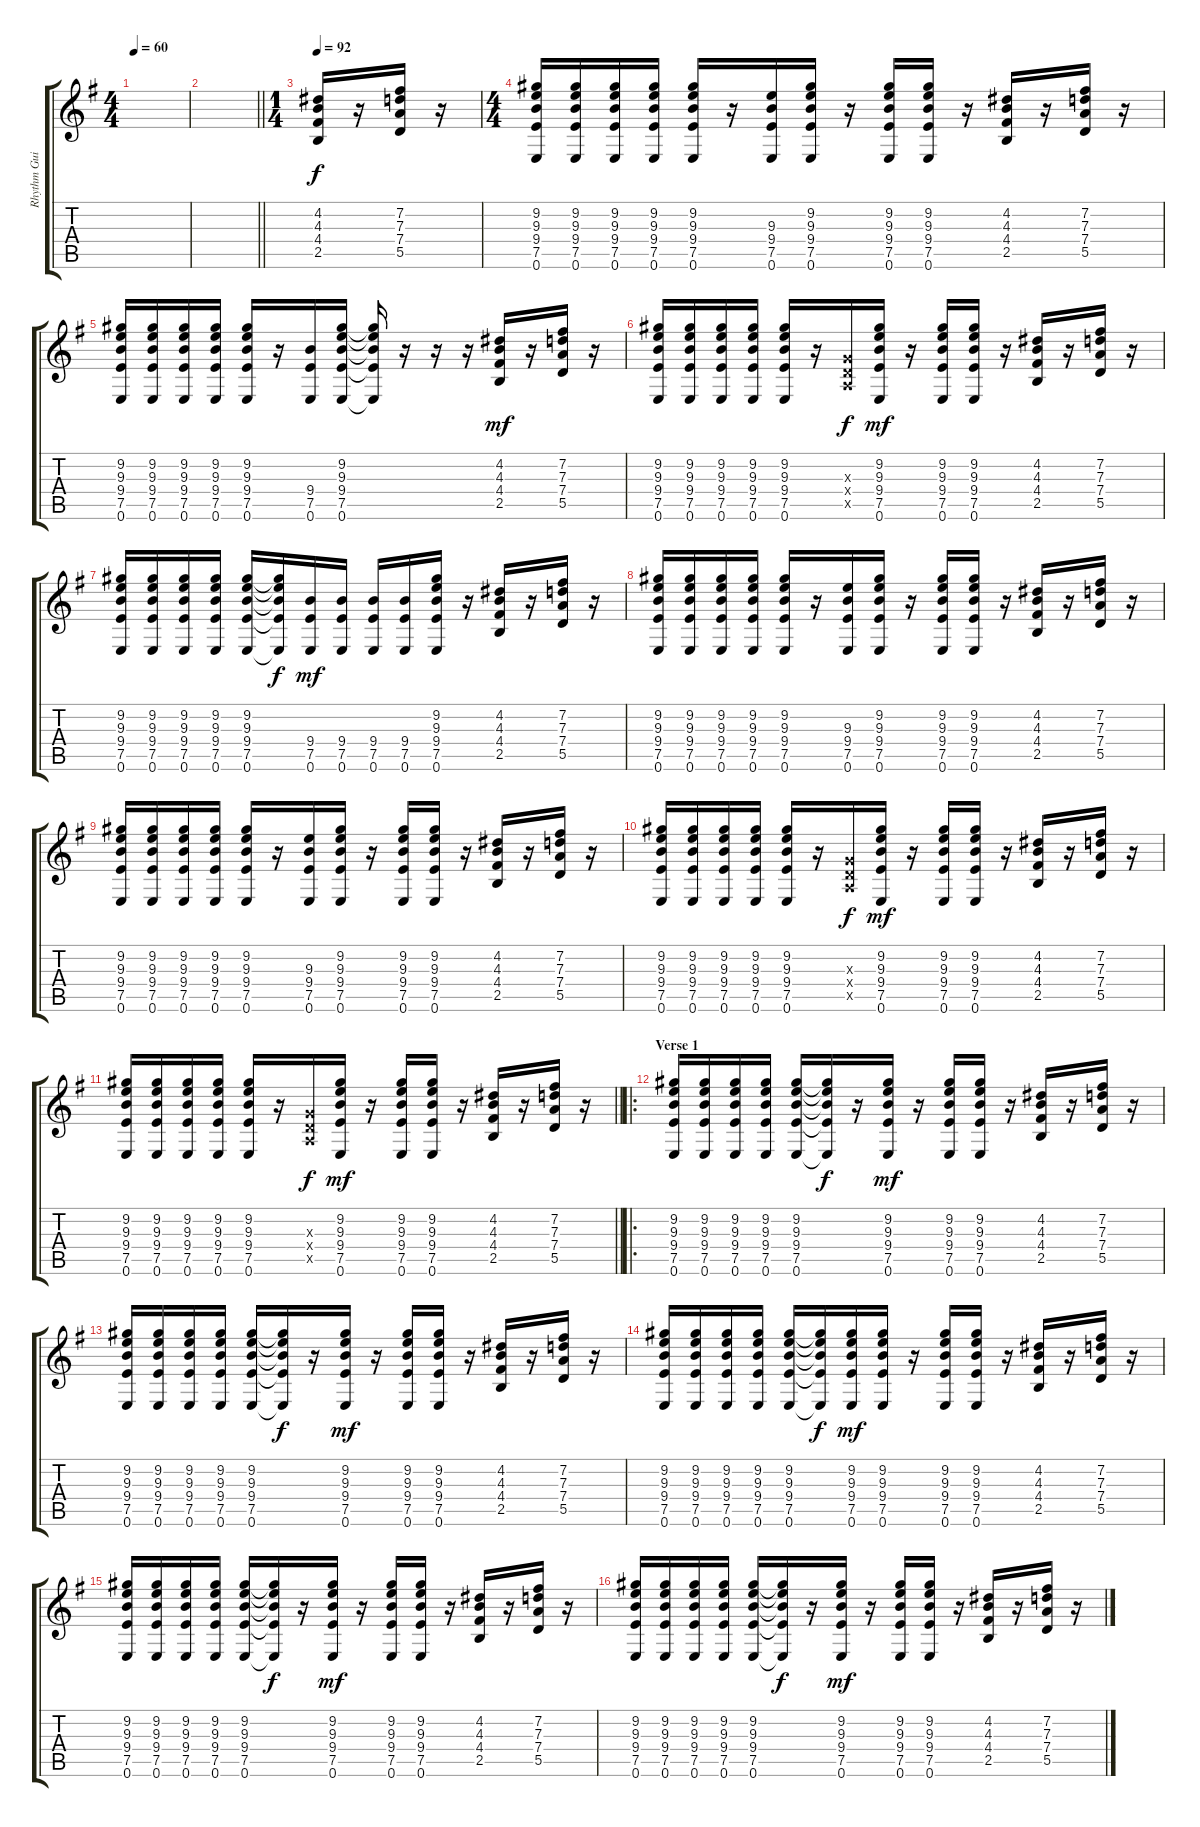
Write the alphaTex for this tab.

\track ("Rhythm Guitar 2" "Rhythm Gui") {instrument overdrivenguitar}
\staff {score tabs}
\tuning (E4 B3 G3 D3 A2 E2) {hide}
\ts (4 4)
\tempo 60
\clef g2
\ks g
|
\barLineRight lightlight
|
\ts (1 4)
\tempo 92
(4.2 4.3 4.4 2.5).16 r.16 (7.2 7.3 7.4 5.5).16 r.16 |
\ts (4 4)
(9.2 9.3 9.4 7.5 0.6).16 (9.2 9.3 9.4 7.5 0.6).16 (9.2 9.3 9.4 7.5 0.6).16 (9.2 9.3 9.4 7.5 0.6).16 (9.2 9.3 9.4 7.5 0.6).16 r.16 (9.3 9.4 7.5 0.6).16 (9.2 9.3 9.4 7.5 0.6).16 r.16 (9.2 9.3 9.4 7.5 0.6).16 (9.2 9.3 9.4 7.5 0.6).16 r.16 (4.2 4.3 4.4 2.5).16 r.16 (7.2 7.3 7.4 5.5).16 r.16 |
(9.2 9.3 9.4 7.5 0.6).16 (9.2 9.3 9.4 7.5 0.6).16 (9.2 9.3 9.4 7.5 0.6).16 (9.2 9.3 9.4 7.5 0.6).16 (9.2 9.3 9.4 7.5 0.6).16 r.16 (9.4 7.5 0.6).16 (9.2 9.3 9.4 7.5 0.6).16 (9.2{t} 9.3{t} 9.4{t} 7.5{t} 0.6{t}).16{dy f} r.16 r.16 r.16 (4.2 4.3 4.4 2.5).16{dy mf} r.16 (7.2 7.3 7.4 5.5).16 r.16 |
(9.2 9.3 9.4 7.5 0.6).16 (9.2 9.3 9.4 7.5 0.6).16 (9.2 9.3 9.4 7.5 0.6).16 (9.2 9.3 9.4 7.5 0.6).16 (9.2 9.3 9.4 7.5 0.6).16 r.16 (0.3{x} 0.4{x} 0.5{x}).16{dy f} (9.2 9.3 9.4 7.5 0.6).16{dy mf} r.16 (9.2 9.3 9.4 7.5 0.6).16 (9.2 9.3 9.4 7.5 0.6).16 r.16 (4.2 4.3 4.4 2.5).16 r.16 (7.2 7.3 7.4 5.5).16 r.16 |
(9.2 9.3 9.4 7.5 0.6).16 (9.2 9.3 9.4 7.5 0.6).16 (9.2 9.3 9.4 7.5 0.6).16 (9.2 9.3 9.4 7.5 0.6).16 (9.2 9.3 9.4 7.5 0.6).16 (9.2{t} 9.3{t} 9.4{t} 7.5{t} 0.6{t}).16{dy f} (9.4 7.5 0.6).16{dy mf} (9.4 7.5 0.6).16 (9.4 7.5 0.6).16 (9.4 7.5 0.6).16 (9.2 9.3 9.4 7.5 0.6).16 r.16 (4.2 4.3 4.4 2.5).16 r.16 (7.2 7.3 7.4 5.5).16 r.16 |
(9.2 9.3 9.4 7.5 0.6).16 (9.2 9.3 9.4 7.5 0.6).16 (9.2 9.3 9.4 7.5 0.6).16 (9.2 9.3 9.4 7.5 0.6).16 (9.2 9.3 9.4 7.5 0.6).16 r.16 (9.3 9.4 7.5 0.6).16 (9.2 9.3 9.4 7.5 0.6).16 r.16 (9.2 9.3 9.4 7.5 0.6).16 (9.2 9.3 9.4 7.5 0.6).16 r.16 (4.2 4.3 4.4 2.5).16 r.16 (7.2 7.3 7.4 5.5).16 r.16 |
(9.2 9.3 9.4 7.5 0.6).16 (9.2 9.3 9.4 7.5 0.6).16 (9.2 9.3 9.4 7.5 0.6).16 (9.2 9.3 9.4 7.5 0.6).16 (9.2 9.3 9.4 7.5 0.6).16 r.16 (9.3 9.4 7.5 0.6).16 (9.2 9.3 9.4 7.5 0.6).16 r.16 (9.2 9.3 9.4 7.5 0.6).16 (9.2 9.3 9.4 7.5 0.6).16 r.16 (4.2 4.3 4.4 2.5).16 r.16 (7.2 7.3 7.4 5.5).16 r.16 |
(9.2 9.3 9.4 7.5 0.6).16 (9.2 9.3 9.4 7.5 0.6).16 (9.2 9.3 9.4 7.5 0.6).16 (9.2 9.3 9.4 7.5 0.6).16 (9.2 9.3 9.4 7.5 0.6).16 r.16 (0.3{x} 0.4{x} 0.5{x}).16{dy f} (9.2 9.3 9.4 7.5 0.6).16{dy mf} r.16 (9.2 9.3 9.4 7.5 0.6).16 (9.2 9.3 9.4 7.5 0.6).16 r.16 (4.2 4.3 4.4 2.5).16 r.16 (7.2 7.3 7.4 5.5).16 r.16 |
\barLineRight lightlight
(9.2 9.3 9.4 7.5 0.6).16 (9.2 9.3 9.4 7.5 0.6).16 (9.2 9.3 9.4 7.5 0.6).16 (9.2 9.3 9.4 7.5 0.6).16 (9.2 9.3 9.4 7.5 0.6).16 r.16 (0.3{x} 0.4{x} 0.5{x}).16{dy f} (9.2 9.3 9.4 7.5 0.6).16{dy mf} r.16 (9.2 9.3 9.4 7.5 0.6).16 (9.2 9.3 9.4 7.5 0.6).16 r.16 (4.2 4.3 4.4 2.5).16 r.16 (7.2 7.3 7.4 5.5).16 r.16 |
\ro
\section ("" "Verse 1")
(9.2 9.3 9.4 7.5 0.6).16 (9.2 9.3 9.4 7.5 0.6).16 (9.2 9.3 9.4 7.5 0.6).16 (9.2 9.3 9.4 7.5 0.6).16 (9.2 9.3 9.4 7.5 0.6).16 (9.2{t} 9.3{t} 9.4{t} 7.5{t} 0.6{t}).16{dy f} r.16 (9.2 9.3 9.4 7.5 0.6).16{dy mf} r.16 (9.2 9.3 9.4 7.5 0.6).16 (9.2 9.3 9.4 7.5 0.6).16 r.16 (4.2 4.3 4.4 2.5).16 r.16 (7.2 7.3 7.4 5.5).16 r.16 |
(9.2 9.3 9.4 7.5 0.6).16 (9.2 9.3 9.4 7.5 0.6).16 (9.2 9.3 9.4 7.5 0.6).16 (9.2 9.3 9.4 7.5 0.6).16 (9.2 9.3 9.4 7.5 0.6).16 (9.2{t} 9.3{t} 9.4{t} 7.5{t} 0.6{t}).16{dy f} r.16 (9.2 9.3 9.4 7.5 0.6).16{dy mf} r.16 (9.2 9.3 9.4 7.5 0.6).16 (9.2 9.3 9.4 7.5 0.6).16 r.16 (4.2 4.3 4.4 2.5).16 r.16 (7.2 7.3 7.4 5.5).16 r.16 |
(9.2 9.3 9.4 7.5 0.6).16 (9.2 9.3 9.4 7.5 0.6).16 (9.2 9.3 9.4 7.5 0.6).16 (9.2 9.3 9.4 7.5 0.6).16 (9.2 9.3 9.4 7.5 0.6).16 (9.2{t} 9.3{t} 9.4{t} 7.5{t} 0.6{t}).16{dy f} (9.2 9.3 9.4 7.5 0.6).16{dy mf} (9.2 9.3 9.4 7.5 0.6).16 r.16 (9.2 9.3 9.4 7.5 0.6).16 (9.2 9.3 9.4 7.5 0.6).16 r.16 (4.2 4.3 4.4 2.5).16 r.16 (7.2 7.3 7.4 5.5).16 r.16 |
(9.2 9.3 9.4 7.5 0.6).16 (9.2 9.3 9.4 7.5 0.6).16 (9.2 9.3 9.4 7.5 0.6).16 (9.2 9.3 9.4 7.5 0.6).16 (9.2 9.3 9.4 7.5 0.6).16 (9.2{t} 9.3{t} 9.4{t} 7.5{t} 0.6{t}).16{dy f} r.16 (9.2 9.3 9.4 7.5 0.6).16{dy mf} r.16 (9.2 9.3 9.4 7.5 0.6).16 (9.2 9.3 9.4 7.5 0.6).16 r.16 (4.2 4.3 4.4 2.5).16 r.16 (7.2 7.3 7.4 5.5).16 r.16 |
(9.2 9.3 9.4 7.5 0.6).16 (9.2 9.3 9.4 7.5 0.6).16 (9.2 9.3 9.4 7.5 0.6).16 (9.2 9.3 9.4 7.5 0.6).16 (9.2 9.3 9.4 7.5 0.6).16 (9.2{t} 9.3{t} 9.4{t} 7.5{t} 0.6{t}).16{dy f} r.16 (9.2 9.3 9.4 7.5 0.6).16{dy mf} r.16 (9.2 9.3 9.4 7.5 0.6).16 (9.2 9.3 9.4 7.5 0.6).16 r.16 (4.2 4.3 4.4 2.5).16 r.16 (7.2 7.3 7.4 5.5).16 r.16
